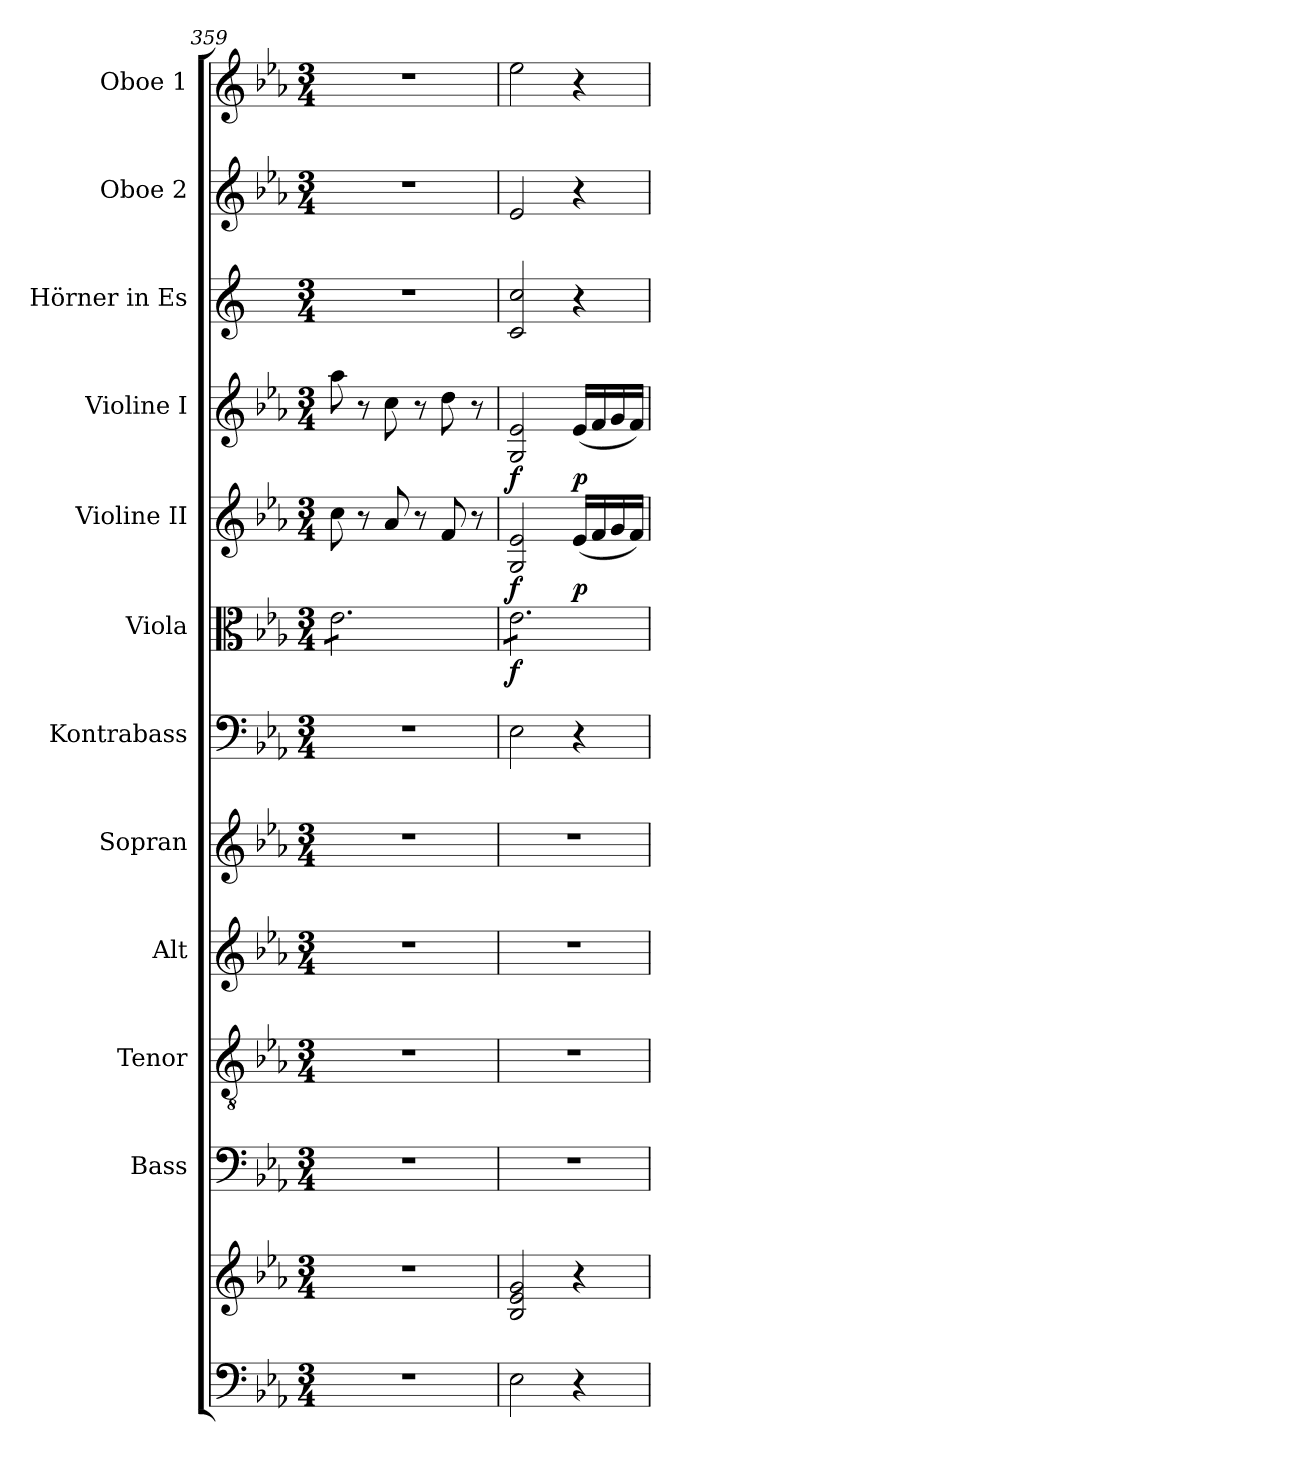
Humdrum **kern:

**kern	**kern	**kern	**kern	**kern	**kern	**kern	**kern	**dynam	**kern	**dynam	**kern	**dynam	**kern	**kern	**kern
*part12	*part12	*part11	*part10	*part9	*part8	*part7	*part6	*part6	*part5	*part5	*part4	*part4	*part3	*part2	*part1
*staff13	*staff12	*staff11	*staff10	*staff9	*staff8	*staff7	*staff6	*staff6	*staff5	*staff5	*staff4	*staff4	*staff3	*staff2	*staff1
*	*	*I"Bass	*I"Tenor	*I"Alt	*I"Sopran	*I"Kontrabass	*I"Viola	*	*I"Violine II	*	*I"Violine I	*	*I"Hörner in Es	*I"Oboe 2	*I"Oboe 1
*	*	*I'B.	*I'T.	*I'A.	*I'S.	*I'Kb.	*I'Vla.	*	*I'Vl. II	*	*I'Vl. I	*	*	*I'Ob. 2	*I'Ob. 1
*clefF4	*clefG2	*clefF4	*clefGv2	*clefG2	*clefG2	*clefF4	*clefC3	*	*clefG2	*	*clefG2	*	*clefG2	*clefG2	*clefG2
*	*	*	*	*	*	*ITrd7c12	*	*	*	*	*	*	*ITrd5c9	*	*
*k[b-e-a-]	*k[b-e-a-]	*k[b-e-a-]	*k[b-e-a-]	*k[b-e-a-]	*k[b-e-a-]	*k[b-e-a-]	*k[b-e-a-]	*	*k[b-e-a-]	*	*k[b-e-a-]	*	*k[b-e-a-]	*k[b-e-a-]	*k[b-e-a-]
*E-:	*E-:	*E-:	*E-:	*E-:	*E-:	*E-:	*E-:	*	*E-:	*	*E-:	*	*E-:	*E-:	*E-:
*M3/4	*M3/4	*M3/4	*M3/4	*M3/4	*M3/4	*M3/4	*M3/4	*	*M3/4	*	*M3/4	*	*M3/4	*M3/4	*M3/4
=359	=359	=359	=359	=359	=359	=359	=359	=359	=359	=359	=359	=359	=359	=359	=359
*	*	*	*	*	*	*	*tremolo	*	*	*	*	*	*	*	*
2.r	2.r	2.r	2.r	2.r	2.r	2.r	8e-\L	.	8cc\	.	8aa-\	.	2.r	2.r	2.r
.	.	.	.	.	.	.	8e-\	.	8r	.	8r	.	.	.	.
.	.	.	.	.	.	.	8e-\	.	8a-/	.	8cc\	.	.	.	.
.	.	.	.	.	.	.	8e-\	.	8r	.	8r	.	.	.	.
.	.	.	.	.	.	.	8e-\	.	8f/	.	8dd\	.	.	.	.
.	.	.	.	.	.	.	8e-\J	.	8r	.	8r	.	.	.	.
=360	=360	=360	=360	=360	=360	=360	=360	=360	=360	=360	=360	=360	=360	=360	=360
!	!	!	!	!	!	!	!	!LO:DY:b	!	!LO:DY:b	!	!LO:DY:b	!	!	!
2E-\	2B-/ 2e-/ 2g/	2.r	2.r	2.r	2.r	2EE-\	8e-\L	f	2G/ 2e-/	f	2G/ 2e-/	f	2E-/ 2e-/	2e-/	2ee-\
.	.	.	.	.	.	.	8e-\	.	.	.	.	.	.	.	.
.	.	.	.	.	.	.	8e-\	.	.	.	.	.	.	.	.
.	.	.	.	.	.	.	8e-\	.	.	.	.	.	.	.	.
!	!	!	!	!	!	!	!	!	!	!LO:DY:b	!	!LO:DY:b	!	!	!
4r	4r	.	.	.	.	4r	8e-\	.	(<16e-/LL	p	(<16e-/LL	p	4r	4r	4r
.	.	.	.	.	.	.	.	.	16f/	.	16f/	.	.	.	.
.	.	.	.	.	.	.	8e-\J	.	16g/	.	16g/	.	.	.	.
*	*	*	*	*	*	*	*Xtremolo	*	*	*	*	*	*	*	*
.	.	.	.	.	.	.	.	.	16f/JJ)	.	16f/JJ)	.	.	.	.
=	=	=	=	=	=	=	=	=	=	=	=	=	=	=	=
*-	*-	*-	*-	*-	*-	*-	*-	*-	*-	*-	*-	*-	*-	*-	*-
